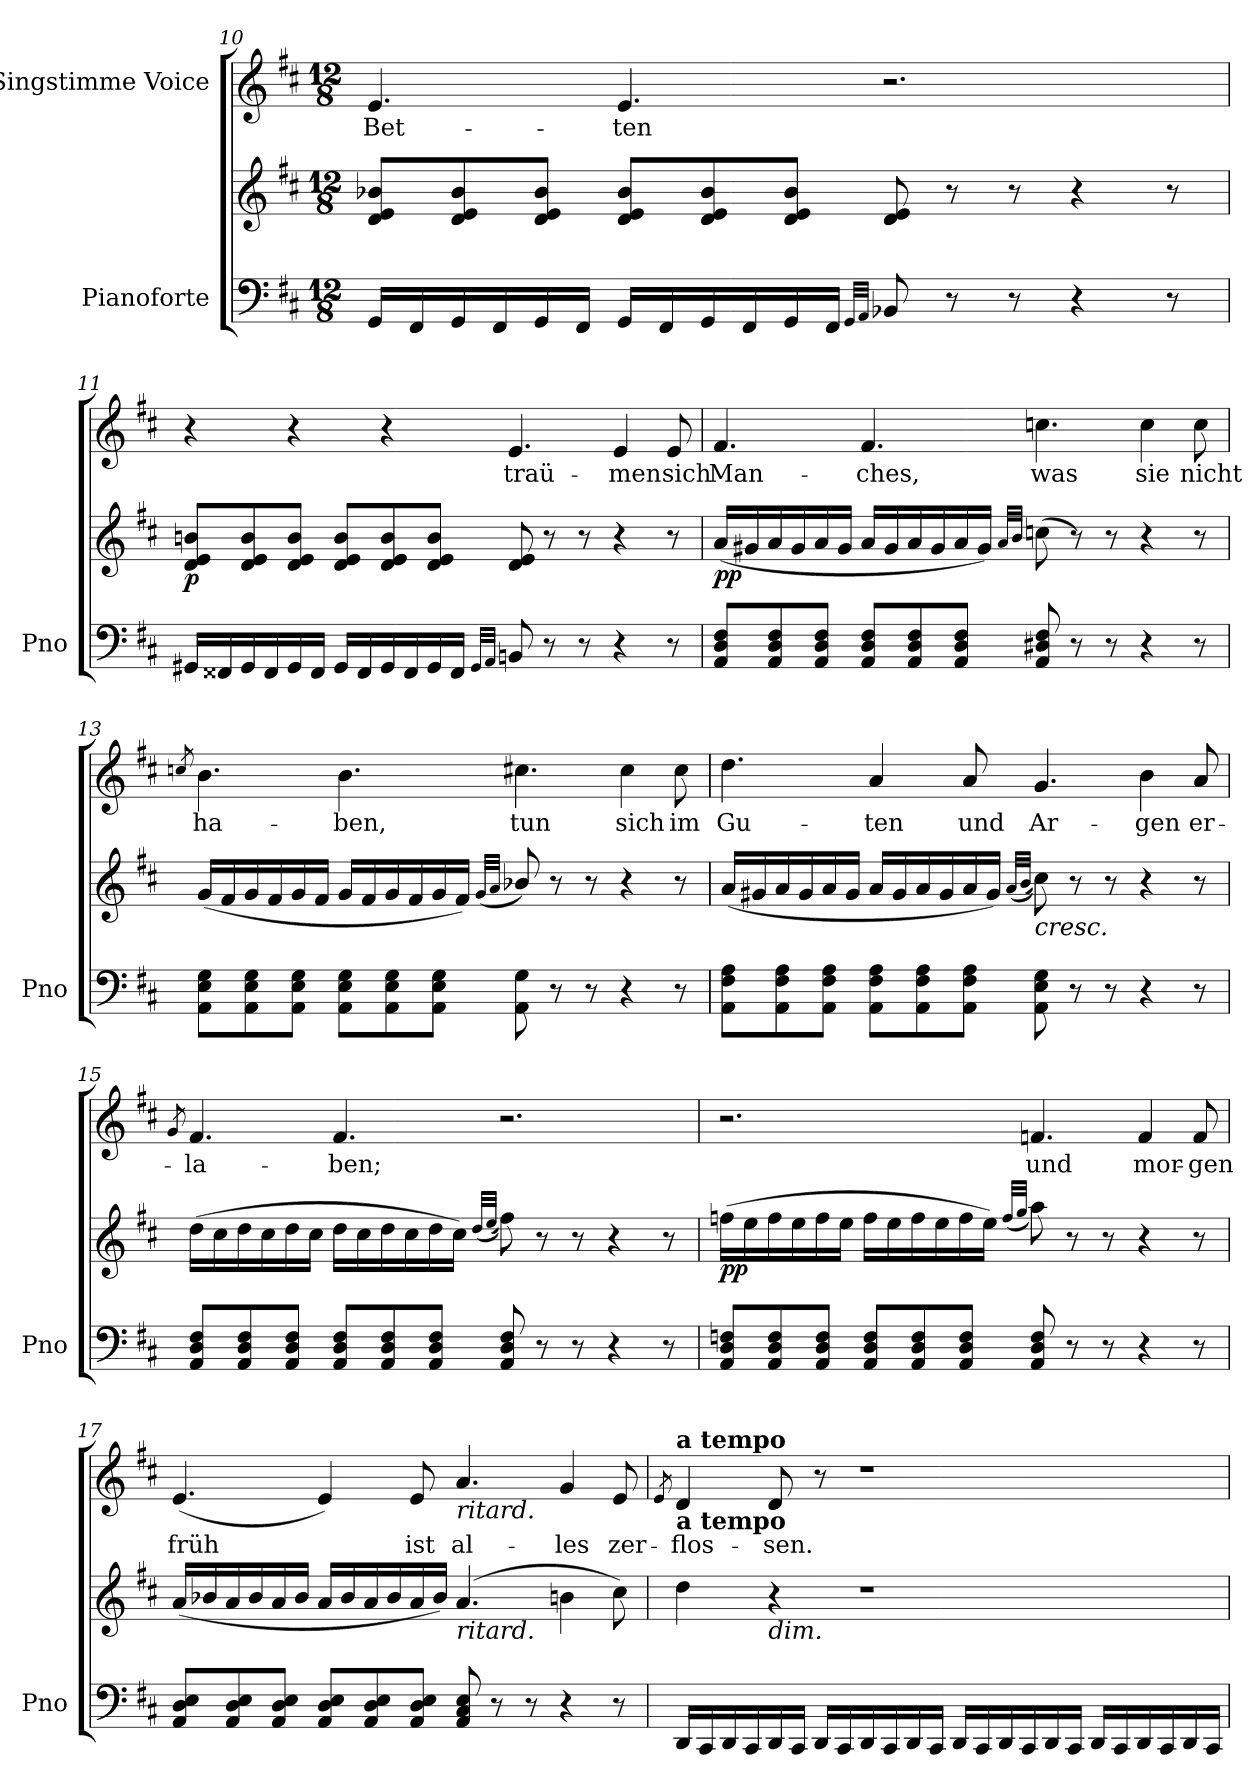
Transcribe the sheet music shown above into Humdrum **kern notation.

**kern	**kern	**dynam	**kern	**text
*part2	*part2	*part2	*part1	*part1
*staff3	*staff2	*staff2/3	*staff1	*staff1
*I"Pianoforte	*	*	*I"Singstimme Voice	*
*I'Pno	*	*	*	*
*clefF4	*clefG2	*	*clefG2	*
*k[f#c#]	*k[f#c#]	*	*k[f#c#]	*
*M12/8	*M12/8	*	*M12/8	*
=10	=10	=10	=10	=10
!	!	!	!	!LO:LY:b
16GG/LL	8d/ 8e/ 8b-X/L	.	4.e/	Bet-
16FF#/	.	.	.	.
16GG/	8d/ 8e/ 8b-/	.	.	.
16FF#/	.	.	.	.
16GG/	8d/ 8e/ 8b-/J	.	.	.
16FF#/JJ	.	.	.	.
!	!	!	!	!LO:LY:b
16GG/LL	8d/ 8e/ 8b-/L	.	4.e/	-ten
16FF#/	.	.	.	.
16GG/	8d/ 8e/ 8b-/	.	.	.
16FF#/	.	.	.	.
16GG/	8d/ 8e/ 8b-/J	.	.	.
16FF#/JJ	.	.	.	.
32qGG/LLL	.	.	.	.
32qAA/JJJ	.	.	.	.
8BB-X/	8d/ 8e/	.	2.r	.
8r	8r	.	.	.
8r	8r	.	.	.
4r	4r	.	.	.
8r	8r	.	.	.
!!LO:LB:g=z
=11	=11	=11	=11	=11
!	!	!LO:DY:b	!	!
16GG#X/LL	8d/ 8e/ 8bn/L	p	4r	.
16FF##X/	.	.	.	.
16GG#/	8d/ 8e/ 8b/	.	.	.
16FF##/	.	.	.	.
16GG#/	8d/ 8e/ 8b/J	.	4r	.
16FF##/JJ	.	.	.	.
16GG#/LL	8d/ 8e/ 8b/L	.	.	.
16FF##/	.	.	.	.
16GG#/	8d/ 8e/ 8b/	.	4r	.
16FF##/	.	.	.	.
16GG#/	8d/ 8e/ 8b/J	.	.	.
16FF##/JJ	.	.	.	.
32qGG#/LLL	.	.	.	.
32qAA/JJJ	.	.	.	.
!	!	!	!	!LO:LY:b
8BBn/	8d/ 8e/	.	4.e/	traü-
8r	8r	.	.	.
8r	8r	.	.	.
!	!	!	!	!LO:LY:b
4r	4r	.	4e/	-men
!	!	!	!	!LO:LY:b
8r	8r	.	8e/	sich
=12	=12	=12	=12	=12
!	!	!LO:DY:b	!	!LO:LY:b
8AA/ 8D/ 8F#/L	(16a/LL	pp	4.f#/	Man-
.	16g#X/	.	.	.
8AA/ 8D/ 8F#/	16a/	.	.	.
.	16g#/	.	.	.
8AA/ 8D/ 8F#/J	16a/	.	.	.
.	16g#/JJ	.	.	.
!	!	!	!	!LO:LY:b
8AA/ 8D/ 8F#/L	16a/LL	.	4.f#/	-ches,
.	16g#/	.	.	.
8AA/ 8D/ 8F#/	16a/	.	.	.
.	16g#/	.	.	.
8AA/ 8D/ 8F#/J	16a/	.	.	.
.	16g#/JJ)	.	.	.
.	32qa/LLL	.	.	.
.	32qb/JJJ	.	.	.
!	!	!	!	!LO:LY:b
8AA/ 8D#X/ 8F#/	(<8ccn\	.	4.ccn\	was
8r	8r)	.	.	.
8r	8r	.	.	.
!	!	!	!	!LO:LY:b
4r	4r	.	4cc\	sie
!	!	!	!	!LO:LY:b
8r	8r	.	8cc\	nicht
!!LO:LB:g=z
=13	=13	=13	=13	=13
.	.	.	8qccn/	.
!	!	!	!	!LO:LY:b
8AA\ 8E\ 8G\L	(16g/LL	.	4.b\	ha-
.	16f#/	.	.	.
8AA\ 8E\ 8G\	16g/	.	.	.
.	16f#/	.	.	.
8AA\ 8E\ 8G\J	16g/	.	.	.
.	16f#/JJ	.	.	.
!	!	!	!	!LO:LY:b
8AA\ 8E\ 8G\L	16g/LL	.	4.b\	-ben,
.	16f#/	.	.	.
8AA\ 8E\ 8G\	16g/	.	.	.
.	16f#/	.	.	.
8AA\ 8E\ 8G\J	16g/	.	.	.
.	16f#/JJ)	.	.	.
.	(32qg/LLL	.	.	.
.	32qa/JJJ	.	.	.
!	!	!	!	!LO:LY:b
8AA\ 8G\	8b-X/)	.	4.cc#X\	tun
8r	8r	.	.	.
8r	8r	.	.	.
!	!	!	!	!LO:LY:b
4r	4r	.	4cc#\	sich
!	!	!	!	!LO:LY:b
8r	8r	.	8cc#\	im
=14	=14	=14	=14	=14
!	!	!	!	!LO:LY:b
8AA\ 8F#\ 8A\L	(16a/LL	.	4.dd\	Gu-
.	16g#X/	.	.	.
8AA\ 8F#\ 8A\	16a/	.	.	.
.	16g#/	.	.	.
8AA\ 8F#\ 8A\J	16a/	.	.	.
.	16g#/JJ	.	.	.
!	!	!	!	!LO:LY:b
8AA\ 8F#\ 8A\L	16a/LL	.	4a/	-ten
.	16g#/	.	.	.
8AA\ 8F#\ 8A\	16a/	.	.	.
.	16g#/	.	.	.
!	!	!	!	!LO:LY:b
8AA\ 8F#\ 8A\J	16a/	.	8a/	und
.	16g#/JJ)	.	.	.
.	(32qa/LLL	.	.	.
.	(32qb/JJJ	.	.	.
!	!LO:TX:b:i:t=cresc.	!	!	!
!	!	!	!	!LO:LY:b
8AA\ 8E\ 8G\	8cc#\))	.	4.g/	Ar-
8r	8r	.	.	.
8r	8r	.	.	.
!	!	!	!	!LO:LY:b
4r	4r	.	4b\	-gen
!	!	!	!	!LO:LY:b
8r	8r	.	8a/	er-
!!LO:LB:g=z
=15	=15	=15	=15	=15
.	.	.	8qg/	.
!	!	!	!	!LO:LY:b
8AA/ 8D/ 8F#/L	(16dd\LL	.	4.f#/	-la-
.	16cc#\	.	.	.
8AA/ 8D/ 8F#/	16dd\	.	.	.
.	16cc#\	.	.	.
8AA/ 8D/ 8F#/J	16dd\	.	.	.
.	16cc#\JJ	.	.	.
!	!	!	!	!LO:LY:b
8AA/ 8D/ 8F#/L	16dd\LL	.	4.f#/	-ben;
.	16cc#\	.	.	.
8AA/ 8D/ 8F#/	16dd\	.	.	.
.	16cc#\	.	.	.
8AA/ 8D/ 8F#/J	16dd\	.	.	.
.	16cc#\JJ)	.	.	.
.	(32qdd/LLL	.	.	.
.	(32qee/JJJ	.	.	.
8AA/ 8D/ 8F#/	8ff#\))	.	2.r	.
8r	8r	.	.	.
8r	8r	.	.	.
4r	4r	.	.	.
8r	8r	.	.	.
=16	=16	=16	=16	=16
!	!	!LO:DY:b	!	!
8AA/ 8D/ 8Fn/L	(16ffn\LL	pp	2.r	.
.	16ee\	.	.	.
8AA/ 8D/ 8F/	16ff\	.	.	.
.	16ee\	.	.	.
8AA/ 8D/ 8F/J	16ff\	.	.	.
.	16ee\JJ	.	.	.
8AA/ 8D/ 8F/L	16ff\LL	.	.	.
.	16ee\	.	.	.
8AA/ 8D/ 8F/	16ff\	.	.	.
.	16ee\	.	.	.
8AA/ 8D/ 8F/J	16ff\	.	.	.
.	16ee\JJ)	.	.	.
.	(32qff/LLL	.	.	.
.	32qgg/JJJ	.	.	.
!	!	!	!	!LO:LY:b
8AA/ 8D/ 8F/	8aa\)	.	4.fn/	und
8r	8r	.	.	.
8r	8r	.	.	.
!	!	!	!	!LO:LY:b
4r	4r	.	4f/	mor-
!	!	!	!	!LO:LY:b
8r	8r	.	8f/	-gen
!!LO:LB:g=z
=17	=17	=17	=17	=17
!	!	!	!	!LO:LY:b
8AA/ 8D/ 8E/L	(16a/LL	.	(4.e/	früh
.	16b-X/	.	.	.
8AA/ 8D/ 8E/	16a/	.	.	.
.	16b-/	.	.	.
8AA/ 8D/ 8E/J	16a/	.	.	.
.	16b-/JJ	.	.	.
8AA/ 8D/ 8E/L	16a/LL	.	4e/)	.
.	16b-/	.	.	.
8AA/ 8D/ 8E/	16a/	.	.	.
.	16b-/	.	.	.
!	!	!	!	!LO:LY:b
8AA/ 8D/ 8E/J	16a/	.	8e/	ist
.	16b-/JJ)	.	.	.
!	!	!	!LO:TX:b:i:t=ritard.	!
!	!LO:TX:b:i:t=ritard.	!	!	!
!	!	!	!	!LO:LY:b
8AA/ 8C#/ 8E/	(4.a/	.	4.a/	al-
8r	.	.	.	.
8r	.	.	.	.
!	!	!	!	!LO:LY:b
4r	4bn\	.	4g/	-les
!	!	!	!	!LO:LY:b
8r	8cc#\)	.	8e/	zer-
!!LO:PB:g=z
=18	=18	=18	=18	=18
.	.	.	8qe/	.
!	!	!	!LO:TX:b:B:t=a tempo	!
!	!	!	!LO:TX:a:B:t=a tempo	!
!	!	!	!	!LO:LY:b
16DD/LL	4dd\	.	4d/	-flos-
16CC#/	.	.	.	.
16DD/	.	.	.	.
16CC#/	.	.	.	.
!	!LO:TX:b:i:t=dim.	!	!	!
!	!	!	!	!LO:LY:b
16DD/	4r	.	8d/	-sen.
16CC#/JJ	.	.	.	.
16DD/LL	.	.	8r	.
16CC#/	.	.	.	.
16DD/	1r	.	1r	.
16CC#/	.	.	.	.
16DD/	.	.	.	.
16CC#/JJ	.	.	.	.
16DD/LL	.	.	.	.
16CC#/	.	.	.	.
16DD/	.	.	.	.
16CC#/	.	.	.	.
16DD/	.	.	.	.
16CC#/JJ	.	.	.	.
16DD/LL	.	.	.	.
16CC#/	.	.	.	.
16DD/	.	.	.	.
16CC#/	.	.	.	.
16DD/	.	.	.	.
16CC#/JJ	.	.	.	.
=	=	=	=	=
*-	*-	*-	*-	*-
